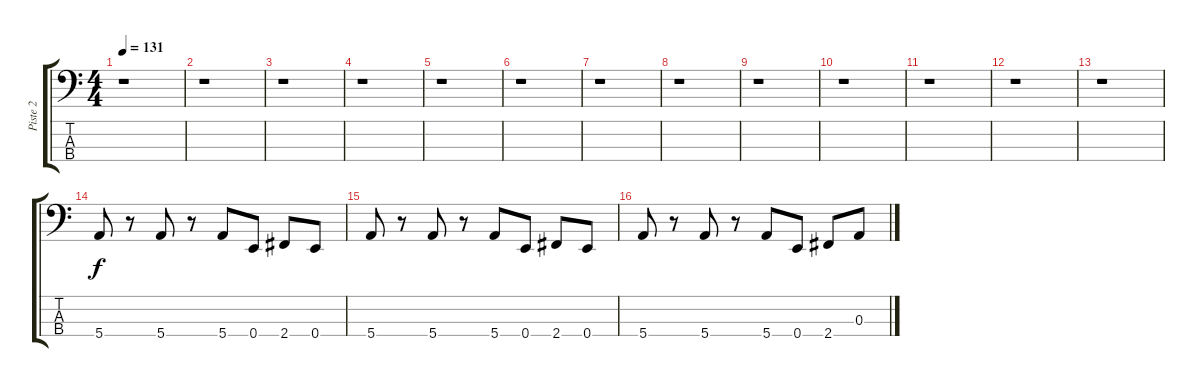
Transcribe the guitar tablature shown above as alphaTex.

\track ("Piste 2" "Piste 2") {instrument electricbasspick}
\staff {score tabs}
\tuning (G2 D2 A1 E1) {hide}
\ts (4 4)
\tempo 131
\clef f4
\ks c
r.1{dy f instrument electricbasspick} |
r.1 |
r.1 |
r.1 |
r.1 |
r.1 |
r.1 |
r.1 |
r.1 |
r.1 |
r.1 |
r.1 |
r.1 |
5.4.8 r.8 5.4.8 r.8 5.4.8 0.4.8 2.4.8 0.4.8 |
5.4.8 r.8 5.4.8 r.8 5.4.8 0.4.8 2.4.8 0.4.8 |
5.4.8 r.8 5.4.8 r.8 5.4.8 0.4.8 2.4.8 0.3.8
